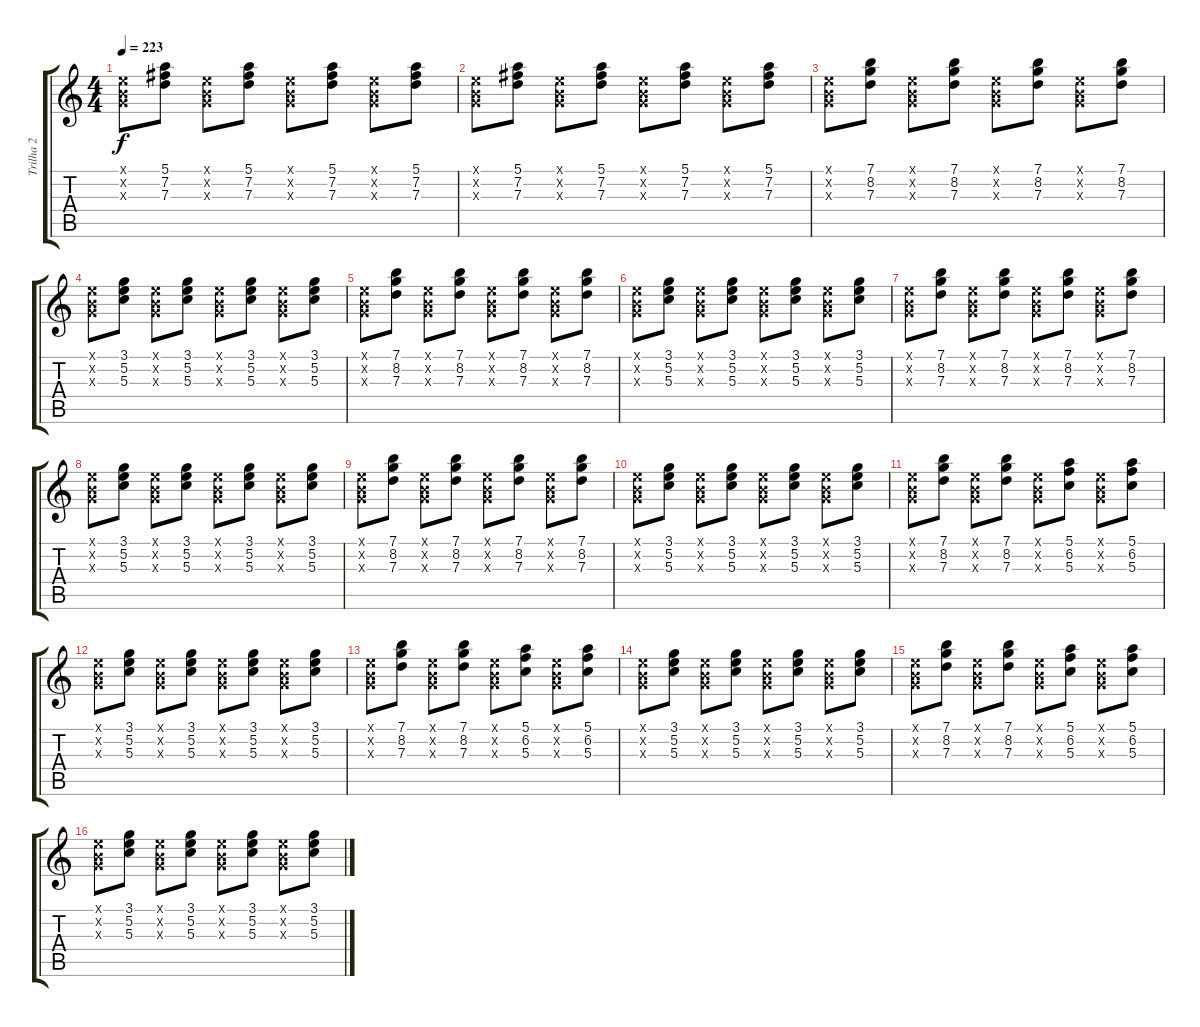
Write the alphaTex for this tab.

\track ("Trilha 2" "Trilha 2") {instrument distortionguitar}
\staff {score tabs}
\tuning (E4 B3 G3 D3 A2 E2) {hide}
\ts (4 4)
\tempo 223
\clef g2
\ks c
(0.1{x} 0.2{x} 0.3{x}).8{dy f} (5.1 7.2 7.3).8 (0.1{x} 0.2{x} 0.3{x}).8 (5.1 7.2 7.3).8 (0.1{x} 0.2{x} 0.3{x}).8 (5.1 7.2 7.3).8 (0.1{x} 0.2{x} 0.3{x}).8 (5.1 7.2 7.3).8 |
(0.1{x} 0.2{x} 0.3{x}).8 (5.1 7.2 7.3).8 (0.1{x} 0.2{x} 0.3{x}).8 (5.1 7.2 7.3).8 (0.1{x} 0.2{x} 0.3{x}).8 (5.1 7.2 7.3).8 (0.1{x} 0.2{x} 0.3{x}).8 (5.1 7.2 7.3).8 |
(0.1{x} 0.2{x} 0.3{x}).8 (7.1 8.2 7.3).8 (0.1{x} 0.2{x} 0.3{x}).8 (7.1 8.2 7.3).8 (0.1{x} 0.2{x} 0.3{x}).8 (7.1 8.2 7.3).8 (0.1{x} 0.2{x} 0.3{x}).8 (7.1 8.2 7.3).8 |
(0.1{x} 0.2{x} 0.3{x}).8 (3.1 5.2 5.3).8 (0.1{x} 0.2{x} 0.3{x}).8 (3.1 5.2 5.3).8 (0.1{x} 0.2{x} 0.3{x}).8 (3.1 5.2 5.3).8 (0.1{x} 0.2{x} 0.3{x}).8 (3.1 5.2 5.3).8 |
(0.1{x} 0.2{x} 0.3{x}).8 (7.1 8.2 7.3).8 (0.1{x} 0.2{x} 0.3{x}).8 (7.1 8.2 7.3).8 (0.1{x} 0.2{x} 0.3{x}).8 (7.1 8.2 7.3).8 (0.1{x} 0.2{x} 0.3{x}).8 (7.1 8.2 7.3).8 |
(0.1{x} 0.2{x} 0.3{x}).8 (3.1 5.2 5.3).8 (0.1{x} 0.2{x} 0.3{x}).8 (3.1 5.2 5.3).8 (0.1{x} 0.2{x} 0.3{x}).8 (3.1 5.2 5.3).8 (0.1{x} 0.2{x} 0.3{x}).8 (3.1 5.2 5.3).8 |
(0.1{x} 0.2{x} 0.3{x}).8 (7.1 8.2 7.3).8 (0.1{x} 0.2{x} 0.3{x}).8 (7.1 8.2 7.3).8 (0.1{x} 0.2{x} 0.3{x}).8 (7.1 8.2 7.3).8 (0.1{x} 0.2{x} 0.3{x}).8 (7.1 8.2 7.3).8 |
(0.1{x} 0.2{x} 0.3{x}).8 (3.1 5.2 5.3).8 (0.1{x} 0.2{x} 0.3{x}).8 (3.1 5.2 5.3).8 (0.1{x} 0.2{x} 0.3{x}).8 (3.1 5.2 5.3).8 (0.1{x} 0.2{x} 0.3{x}).8 (3.1 5.2 5.3).8 |
(0.1{x} 0.2{x} 0.3{x}).8 (7.1 8.2 7.3).8 (0.1{x} 0.2{x} 0.3{x}).8 (7.1 8.2 7.3).8 (0.1{x} 0.2{x} 0.3{x}).8 (7.1 8.2 7.3).8 (0.1{x} 0.2{x} 0.3{x}).8 (7.1 8.2 7.3).8 |
(0.1{x} 0.2{x} 0.3{x}).8 (3.1 5.2 5.3).8 (0.1{x} 0.2{x} 0.3{x}).8 (3.1 5.2 5.3).8 (0.1{x} 0.2{x} 0.3{x}).8 (3.1 5.2 5.3).8 (0.1{x} 0.2{x} 0.3{x}).8 (3.1 5.2 5.3).8 |
(0.1{x} 0.2{x} 0.3{x}).8 (7.1 8.2 7.3).8 (0.1{x} 0.2{x} 0.3{x}).8 (7.1 8.2 7.3).8 (0.1{x} 0.2{x} 0.3{x}).8 (5.1 6.2 5.3).8 (0.1{x} 0.2{x} 0.3{x}).8 (5.1 6.2 5.3).8 |
(0.1{x} 0.2{x} 0.3{x}).8 (3.1 5.2 5.3).8 (0.1{x} 0.2{x} 0.3{x}).8 (3.1 5.2 5.3).8 (0.1{x} 0.2{x} 0.3{x}).8 (3.1 5.2 5.3).8 (0.1{x} 0.2{x} 0.3{x}).8 (3.1 5.2 5.3).8 |
(0.1{x} 0.2{x} 0.3{x}).8 (7.1 8.2 7.3).8 (0.1{x} 0.2{x} 0.3{x}).8 (7.1 8.2 7.3).8 (0.1{x} 0.2{x} 0.3{x}).8 (5.1 6.2 5.3).8 (0.1{x} 0.2{x} 0.3{x}).8 (5.1 6.2 5.3).8 |
(0.1{x} 0.2{x} 0.3{x}).8 (3.1 5.2 5.3).8 (0.1{x} 0.2{x} 0.3{x}).8 (3.1 5.2 5.3).8 (0.1{x} 0.2{x} 0.3{x}).8 (3.1 5.2 5.3).8 (0.1{x} 0.2{x} 0.3{x}).8 (3.1 5.2 5.3).8 |
(0.1{x} 0.2{x} 0.3{x}).8 (7.1 8.2 7.3).8 (0.1{x} 0.2{x} 0.3{x}).8 (7.1 8.2 7.3).8 (0.1{x} 0.2{x} 0.3{x}).8 (5.1 6.2 5.3).8 (0.1{x} 0.2{x} 0.3{x}).8 (5.1 6.2 5.3).8 |
(0.1{x} 0.2{x} 0.3{x}).8 (3.1 5.2 5.3).8 (0.1{x} 0.2{x} 0.3{x}).8 (3.1 5.2 5.3).8 (0.1{x} 0.2{x} 0.3{x}).8 (3.1 5.2 5.3).8 (0.1{x} 0.2{x} 0.3{x}).8 (3.1 5.2 5.3).8
